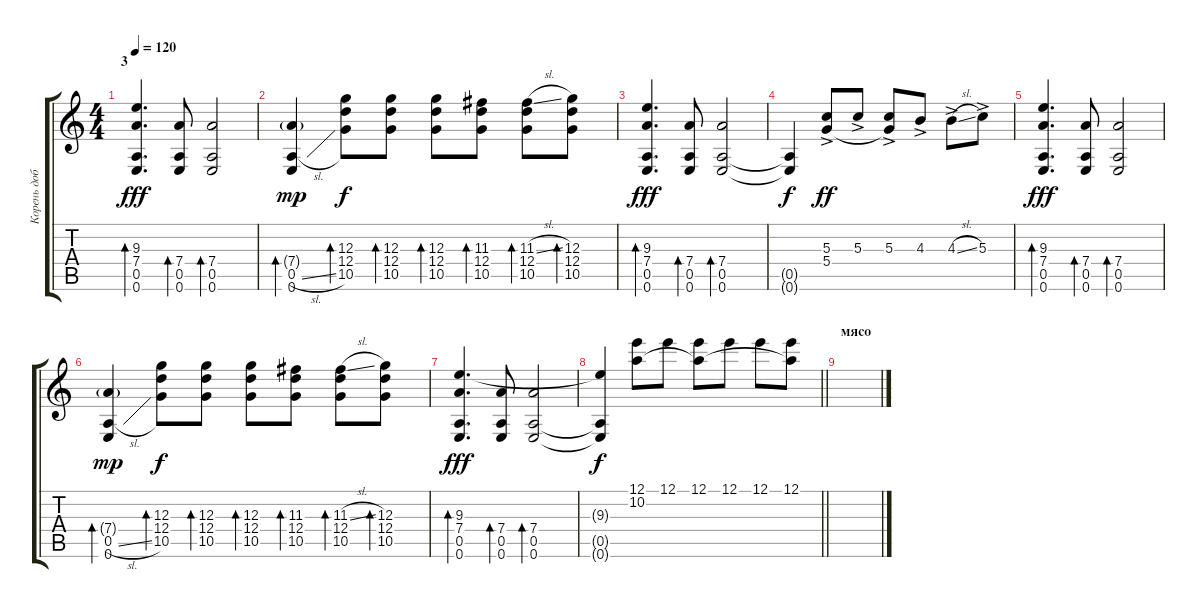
\track ("Корень добрый" "Корень доб") {instrument electricguitarclean}
\staff {score tabs}
\tuning (E4 B3 G3 D3 A2 E2) {hide}
\ts (4 4)
\section ("" "3")
\tempo 120
\clef g2
\ks c
(9.3 7.4 0.5 0.6).4{d bd 240 dy fff} (7.4 0.5 0.6).8{bd 120} (7.4 0.5 0.6).2{bd 240} |
(7.4{g} 0.5{sl} 0.6).4{bd 240 dy mp} (12.3 12.4 10.5).8{bd 240 dy f} (12.3 12.4 10.5).8{bd 240} (12.3 12.4 10.5).8{bd 60} (11.3 12.4 10.5).8{bd 60} (11.3{sl} 12.4 10.5).8{bd 60} (12.3 12.4 10.5).8{bd 60} |
(9.3 7.4 0.5 0.6).4{d bd 240 dy fff} (7.4 0.5 0.6).8{bd 120} (7.4 0.5 0.6).2{bd 240} |
(0.5{t} 0.6{t}).4{dy f} (5.3{ac} 5.4).8{dy ff} 5.3{ac}.8 (5.3{ac} 5.4{t}).8 4.3{ac}.8 4.3{sl ac}.8 5.3{ac}.8 |
(9.3 7.4 0.5 0.6).4{d bd 240 dy fff} (7.4 0.5 0.6).8{bd 120} (7.4 0.5 0.6).2{bd 240} |
(7.4{g} 0.5{sl} 0.6).4{bd 240 dy mp} (12.3 12.4 10.5).8{bd 240 dy f} (12.3 12.4 10.5).8{bd 240} (12.3 12.4 10.5).8{bd 60} (11.3 12.4 10.5).8{bd 60} (11.3{sl} 12.4 10.5).8{bd 60} (12.3 12.4 10.5).8{bd 60} |
(9.3 7.4 0.5 0.6).4{d bd 240 dy fff} (7.4 0.5 0.6).8{bd 120} (7.4 0.5 0.6).2{bd 240} |
\barLineRight lightlight
(9.3{t} 0.5{t} 0.6{t}).4{dy f} (12.1 10.2).8 12.1.8 (12.1 10.2{t}).8 12.1.8 12.1.8 (12.1 10.2{t}).8 |
\section ("" "мясо")
